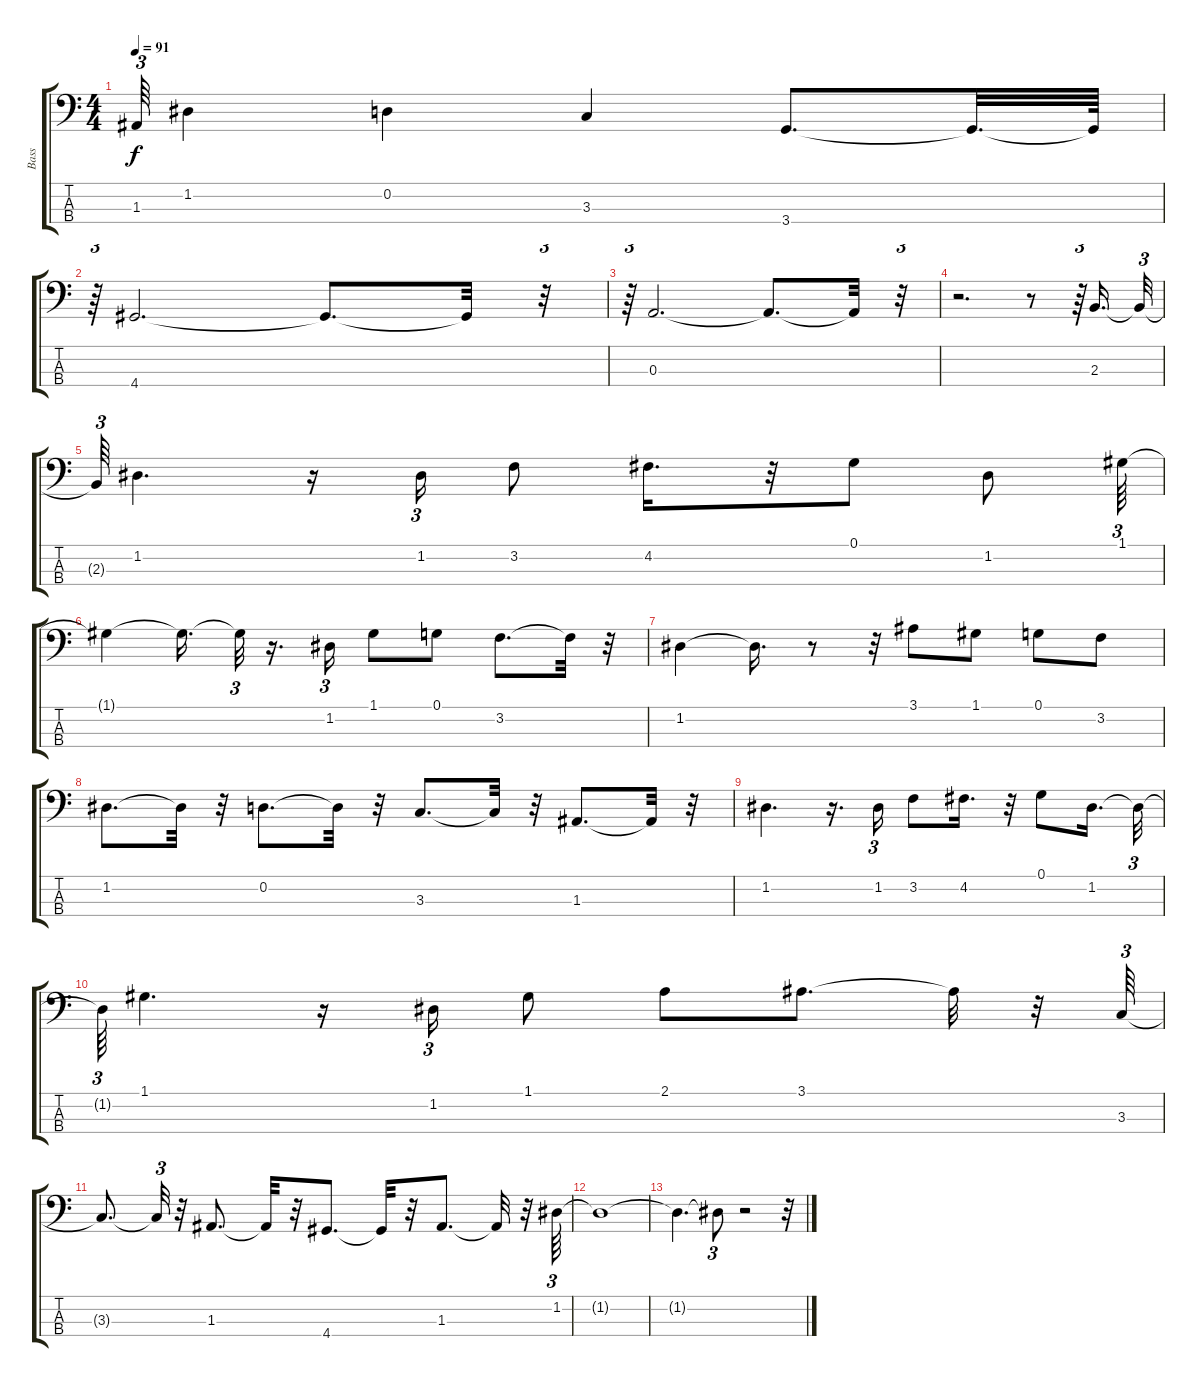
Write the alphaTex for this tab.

\track ("Bass" "Bass") {instrument electricbassfinger}
\staff {score tabs}
\tuning (G2 D2 A1 E1) {hide}
\ts (4 4)
\tempo 91
\clef f4
\ks c
1.3{t}.64{tu (3 2) dy f} 1.2.4 0.2.4 3.3.4 3.4.8{d} 3.4{t}.32{d} 3.4{t}.64 |
r.64{tu (3 2)} 4.4.2{d} 4.4{t}.8{d} 4.4{t}.32 r.32{tu (3 2)} |
r.64{tu (3 2)} 0.3.2{d} 0.3{t}.8{d} 0.3{t}.32 r.32{tu (3 2)} |
r.2{d} r.8 r.64{tu (3 2)} 2.3.16{d} 2.3{t}.32{tu (3 2)} |
2.3{t}.64{tu (3 2)} 1.2.4{d} r.16 1.2.16{tu (3 2)} 3.2.8 4.2.16{d} r.32 0.1.8 1.2.8 1.1.64{tu (3 2)} |
1.1{t}.4 1.1{t}.16{d} 1.1{t}.32{tu (3 2)} r.16{d} 1.2.16{tu (3 2)} 1.1.8 0.1.8 3.2.8{d} 3.2{t}.32 r.32 |
1.2.4 1.2{t}.16{d} r.8 r.32 3.1.8 1.1.8 0.1.8 3.2.8 |
1.2.8{d} 1.2{t}.32 r.32 0.2.8{d} 0.2{t}.32 r.32 3.3.8{d} 3.3{t}.32 r.32 1.3.8{d} 1.3{t}.32 r.32 |
1.2.4{d} r.16{d} 1.2.16{tu (3 2)} 3.2.8 4.2.16{d} r.32 0.1.8 1.2.16{d} 1.2{t}.32{tu (3 2)} |
1.2{t}.64{tu (3 2)} 1.1.4{d} r.16 1.2.16{tu (3 2)} 1.1.8 2.1.8 3.1.8{d} 3.1{t}.32 r.32 3.3.64{tu (3 2)} |
3.3{t}.8{d} 3.3{t}.32{tu (3 2)} r.32 1.3.8{d} 1.3{t}.32 r.32 4.4.8{d} 4.4{t}.32 r.32 1.3.8{d} 1.3{t}.32 r.32 1.2.64{tu (3 2)} |
1.2{t}.1 |
1.2{t}.4{d} 1.2{t}.8{tu (3 2)} r.2 r.32
